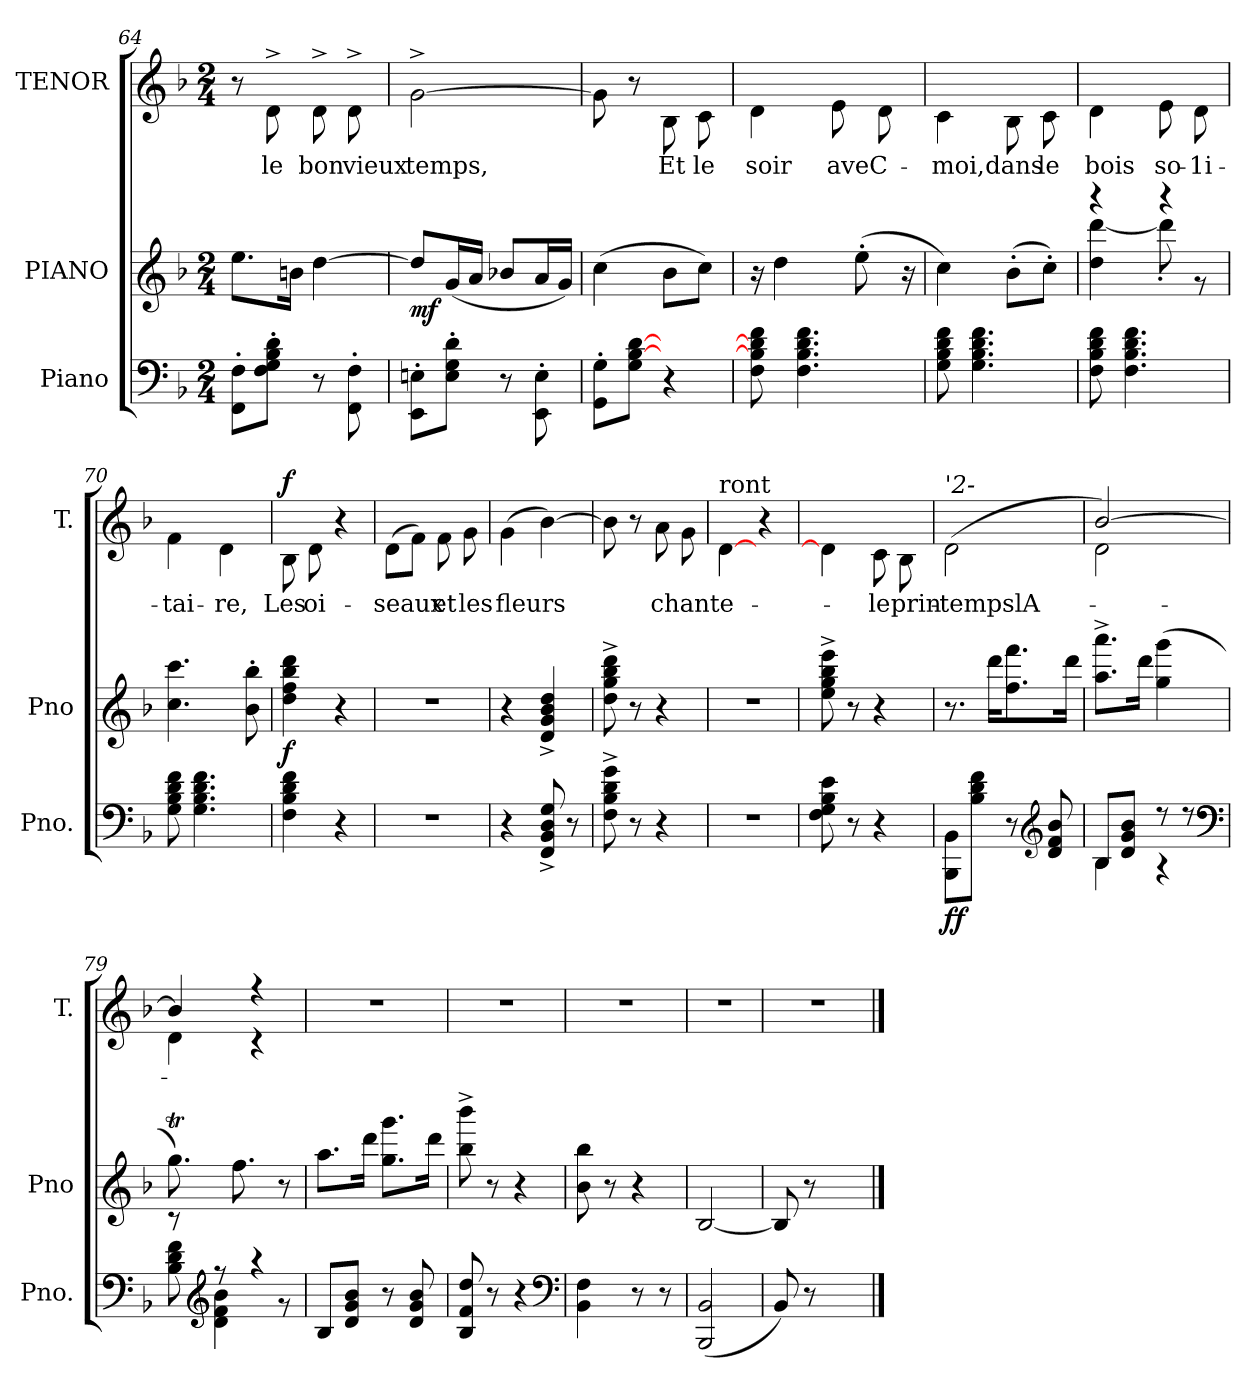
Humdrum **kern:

**kern	**dynam	**kern	**dynam	**kern	**text	**dynam
*part3	*part3	*part2	*part2	*part1	*part1	*part1
*staff3	*staff3	*staff2	*staff2	*staff1	*staff1	*staff1
*I"Piano	*	*I"PIANO	*	*I"TENOR	*	*
*I'Pno.	*	*I'Pno	*	*I'T.	*	*
*clefF4	*	*clefG2	*	*clefG2	*	*
*	*	*	*	*ITrd7c12	*	*
*k[b-]	*	*k[b-]	*	*k[b-]	*	*
*M2/4	*	*M2/4	*	*M2/4	*	*
=64	=64	=64	=64	=64	=64	=64
8FF'\ 8F'\L	.	8.ee\L	.	8r	.	.
8F'\ 8G'\ 8B-'\ 8d'\J	.	.	.	8D^\	le	.
.	.	16bn\Jk	.	.	.	.
8r	.	[4dd\	.	8D^\	bon	.
8FF'\ 8F'\	.	.	.	8D^\	vieux	.
=65	=65	=65	=65	=65	=65	=65
8EE'\ 8En'\L	.	8dd/L]	mf	[2G^\	temps,	.
8E'\ 8G'\ 8d'\J	.	(16g/L	.	.	.	.
.	.	16a/JJ	.	.	.	.
8r	.	8b-X/L	.	.	.	.
8EE'\ 8E'\	.	16a/L	.	.	.	.
.	.	16g/JJ)	.	.	.	.
=66	=66	=66	=66	=66	=66	=66
8GG'\ 8G'\L	.	(4cc\	.	8G\]	.	.
8G\ [8B-\ [8d\J	.	.	.	8r	.	.
4r	.	8b-\L	.	8BB-\	Et	.
.	.	8cc\J)	.	8C\	le	.
!!LO:LB:g=z
=67	=67	=67	=67	=67	=67	=67
8F\ 8B-]\ 8d]\ 8f\	.	16r	.	4D\	soir	.
.	.	4dd\	.	.	.	.
4.F\ 4.B-\ 4.d\ 4.f\	.	.	.	.	.	.
.	.	.	.	8E\	aveC-	.
.	.	(8ee'\	.	.	.	.
.	.	.	.	8D\	.	.
.	.	16r	.	.	.	.
=68	=68	=68	=68	=68	=68	=68
8G\ 8B-\ 8d\ 8f\	.	4cc\)	.	4C\	moi,	.
4.G\ 4.B-\ 4.d\ 4.f\	.	.	.	.	.	.
.	.	(8b-'\L	.	8BB-\	dans	.
.	.	8cc'\J)	.	8C\	le	.
=69	=69	=69	=69	=69	=69	=69
*	*	*^	*	*	*	*
8F\ 8B-\ 8d\ 8f\	.	4r	4dd\ [4ddd\	.	4D\	bois	.
4.F\ 4.B-\ 4.d\ 4.f\	.	.	.	.	.	.	.
.	.	4r	8ddd'\]	.	8E\	so-	.
.	.	.	8r	.	8D\	1i-	.
*	*	*v	*v	*	*	*	*
=70	=70	=70	=70	=70	=70	=70
8G\ 8B-\ 8d\ 8f\	.	4.cc\ 4.ccc\	.	4F\	tai-	.
4.G\ 4.B-\ 4.d\ 4.f\	.	.	.	.	.	.
.	.	.	.	4D\	re,	.
.	.	8b-'\ 8bb-'\	.	.	.	.
=71	=71	=71	=71	=71	=71	=71
4F\ 4B-\ 4d\ 4f\	.	4dd\ 4ff\ 4bb-\ 4ddd\	f	8BB-\	Les	f
.	.	.	.	8D\	oi-	.
4r	.	4r	.	4r	.	.
=72	=72	=72	=72	=72	=72	=72
2r	.	2r	.	(8D\L	seaux	.
.	.	.	.	8F\J)	.	.
.	.	.	.	8F\	et	.
.	.	.	.	8G\	les	.
!!LO:LB:g=z
=73	=73	=73	=73	=73	=73	=73
4r	.	4r	.	(4G\	fleurs	.
8FF^/ 8BB-^/ 8D^/ 8G^/	.	4d^/ 4g^/ 4b-^/ 4dd^/	.	[4B-\)	.	.
8r	.	.	.	.	.	.
=74	=74	=74	=74	=74	=74	=74
8F^\ 8B-^\ 8d^\ 8g^\	.	8dd^\ 8gg^\ 8bb-^\ 8ddd^\	.	8B-\]	.	.
8r	.	8r	.	8r	.	.
4r	.	4r	.	8A\	chante-	.
.	.	.	.	8G\	.	.
=75	=75	=75	=75	=75	=75	=75
!	!	!	!	!LO:TX:t=ront	!	!
2r	.	2r	.	[4D\	.	.
.	.	.	.	4r	.	.
=76	=76	=76	=76	=76	=76	=76
8F\ 8G\ 8B-\ 8e\	.	8ee^\ 8gg^\ 8bb-^\ 8eee^\	.	4D\]	.	.
8r	.	8r	.	.	.	.
4r	.	4r	.	8C\	le	.
.	.	.	.	8BB-\	prin-	.
=77	=77	=77	=77	=77	=77	=77
!	!	!	!	!LO:TX:i:t='2-	!	!
8BBB-\ 8BB-\L	ff	8.r	.	(2D\	tempslA-	.
8B-\ 8d\ 8f\J	.	.	.	.	.	.
.	.	16ddd\KL	.	.	.	.
8r	.	8.ff\ 8.fff\	.	.	.	.
*clefG2	*	*	*	*	*	*
8d/ 8f/ 8b-/	.	.	.	.	.	.
.	.	16ddd\Jk	.	.	.	.
=78	=78	=78	=78	=78	=78	=78
*^	*	*	*	*^	*	*
8B-/L	4B-\	.	8.aa^\ 8.aaa^\L	.	[2B-/)	2D\	.	.
8d/ 8g/ 8b-/J	.	.	.	.	.	.	.	.
.	.	.	16ddd\Jk	.	.	.	.	.
8r	4r	.	(4gg\ 4ggg\	.	.	.	.	.
8r	.	.	.	.	.	.	.	.
*clefF4	*	*	*	*	*	*	*	*
!!LO:LB:g=z	!!
=79	=79	=79	=79	=79	=79	=79	=79	=79
8r	8B-\ 8d\ 8f\	.	8.ggT\)	.	4B-/]	4D\	.	.
*clefG2	*	*	*	*	*	*	*	*
8r	4d\ 4f\ 4b-\	.	.	.	.	.	.	.
.	.	.	8.ff\	.	.	.	.	.
4r	.	.	.	.	4r	4r	.	.
.	8r	.	8r	.	.	.	.	.
*v	*v	*	*	*	*v	*v	*	*
=80	=80	=80	=80	=80	=80	=80
8B-/L	.	8.aa\L	.	2r	.	.
8d/ 8g/ 8b-/J	.	.	.	.	.	.
.	.	16ddd\Jk	.	.	.	.
8r	.	8.gg\ 8.ggg\L	.	.	.	.
8d/ 8g/ 8b-/	.	.	.	.	.	.
.	.	16ddd\Jk	.	.	.	.
=81	=81	=81	=81	=81	=81	=81
8B-/ 8f/ 8dd/	.	8bb-^\ 8bbb-^\	.	2r	.	.
8r	.	8r	.	.	.	.
4r	.	4r	.	.	.	.
*clefF4	*	*	*	*	*	*
=82	=82	=82	=82	=82	=82	=82
4BB-\ 4F\	.	8b-\ 8bb-\	.	2r	.	.
.	.	8r	.	.	.	.
8r	.	4r	.	.	.	.
8r	.	.	.	.	.	.
=83	=83	=83	=83	=83	=83	=83
(2BBB-/ 2BB-/	.	[2B-/	.	2r	.	.
=84	=84	=84	=84	=84	=84	=84
8BB-/)	.	8B-/]	.	2r	.	.
8r	.	8r	.	.	.	.
4ryy	.	4ryy	.	.	.	.
==	==	==	==	==	==	==
*-	*-	*-	*-	*-	*-	*-
